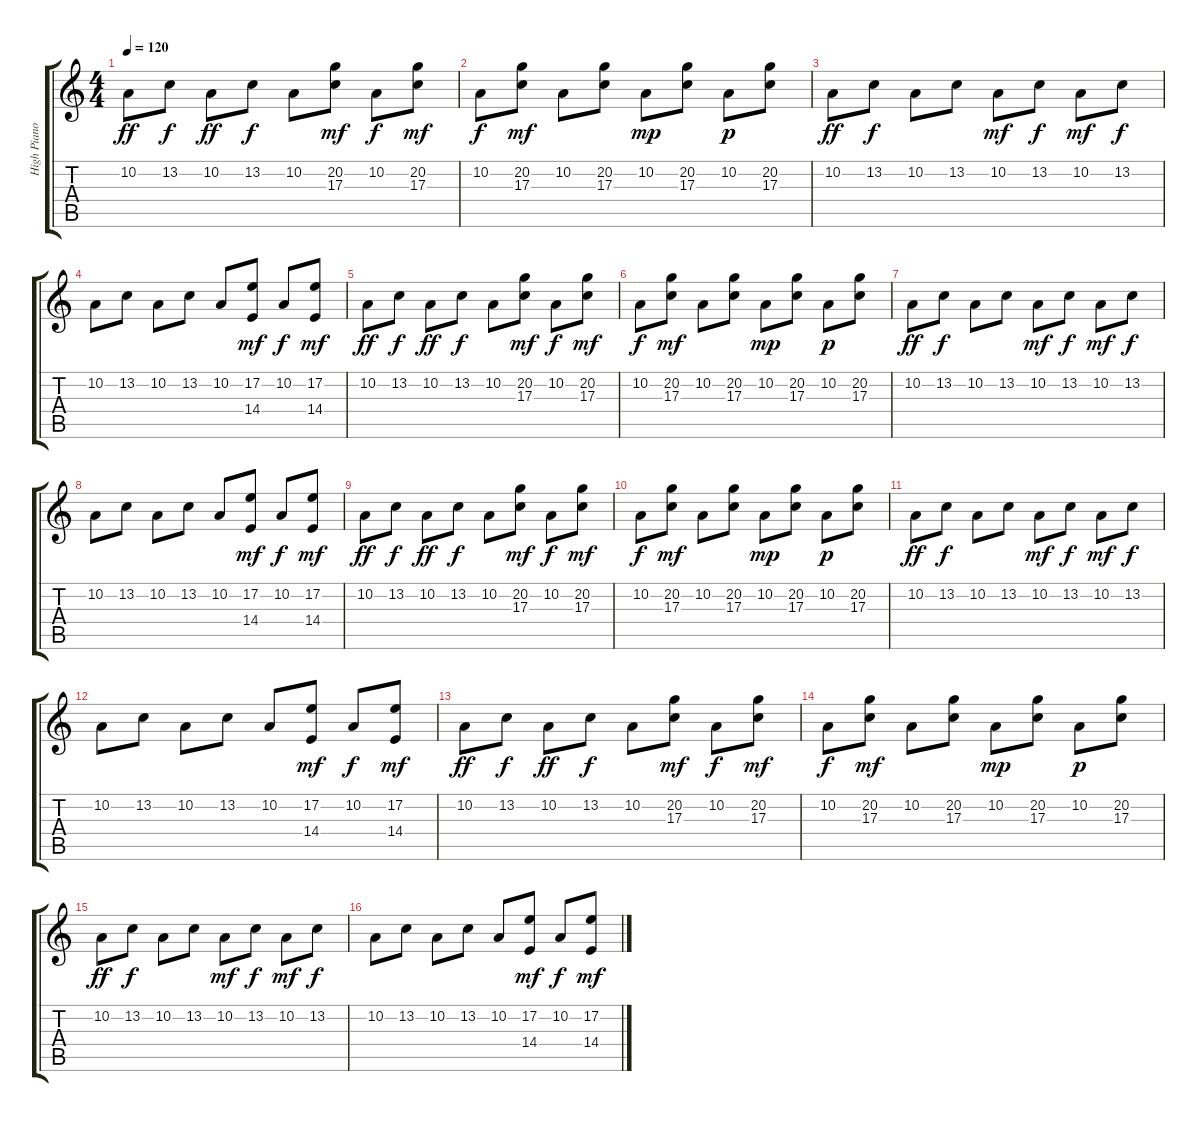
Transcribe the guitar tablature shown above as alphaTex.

\track ("High Piano" "High Piano") {instrument electricpiano1}
\staff {score tabs}
\tuning (E4 B3 G3 D3 A2 E2) {hide}
\ts (4 4)
\tempo 120
\clef g2
\ks c
10.2.8{dy ff} 13.2.8{dy f} 10.2.8{dy ff} 13.2.8{dy f} 10.2.8 (20.2 17.3).8{dy mf} 10.2.8{dy f} (20.2 17.3).8{dy mf} |
10.2.8{dy f} (20.2 17.3).8{dy mf} 10.2.8 (20.2 17.3).8 10.2.8{dy mp} (20.2 17.3).8 10.2.8{dy p} (20.2 17.3).8 |
10.2.8{dy ff} 13.2.8{dy f} 10.2.8 13.2.8 10.2.8{dy mf} 13.2.8{dy f} 10.2.8{dy mf} 13.2.8{dy f} |
10.2.8 13.2.8 10.2.8 13.2.8 10.2.8 (17.2 14.4).8{dy mf} 10.2.8{dy f} (17.2 14.4).8{dy mf} |
10.2.8{dy ff} 13.2.8{dy f} 10.2.8{dy ff} 13.2.8{dy f} 10.2.8 (20.2 17.3).8{dy mf} 10.2.8{dy f} (20.2 17.3).8{dy mf} |
10.2.8{dy f} (20.2 17.3).8{dy mf} 10.2.8 (20.2 17.3).8 10.2.8{dy mp} (20.2 17.3).8 10.2.8{dy p} (20.2 17.3).8 |
10.2.8{dy ff} 13.2.8{dy f} 10.2.8 13.2.8 10.2.8{dy mf} 13.2.8{dy f} 10.2.8{dy mf} 13.2.8{dy f} |
10.2.8 13.2.8 10.2.8 13.2.8 10.2.8 (17.2 14.4).8{dy mf} 10.2.8{dy f} (17.2 14.4).8{dy mf} |
10.2.8{dy ff} 13.2.8{dy f} 10.2.8{dy ff} 13.2.8{dy f} 10.2.8 (20.2 17.3).8{dy mf} 10.2.8{dy f} (20.2 17.3).8{dy mf} |
10.2.8{dy f} (20.2 17.3).8{dy mf} 10.2.8 (20.2 17.3).8 10.2.8{dy mp} (20.2 17.3).8 10.2.8{dy p} (20.2 17.3).8 |
10.2.8{dy ff} 13.2.8{dy f} 10.2.8 13.2.8 10.2.8{dy mf} 13.2.8{dy f} 10.2.8{dy mf} 13.2.8{dy f} |
10.2.8 13.2.8 10.2.8 13.2.8 10.2.8 (17.2 14.4).8{dy mf} 10.2.8{dy f} (17.2 14.4).8{dy mf} |
10.2.8{dy ff} 13.2.8{dy f} 10.2.8{dy ff} 13.2.8{dy f} 10.2.8 (20.2 17.3).8{dy mf} 10.2.8{dy f} (20.2 17.3).8{dy mf} |
10.2.8{dy f} (20.2 17.3).8{dy mf} 10.2.8 (20.2 17.3).8 10.2.8{dy mp} (20.2 17.3).8 10.2.8{dy p} (20.2 17.3).8 |
10.2.8{dy ff} 13.2.8{dy f} 10.2.8 13.2.8 10.2.8{dy mf} 13.2.8{dy f} 10.2.8{dy mf} 13.2.8{dy f} |
10.2.8 13.2.8 10.2.8 13.2.8 10.2.8 (17.2 14.4).8{dy mf} 10.2.8{dy f} (17.2 14.4).8{dy mf}
